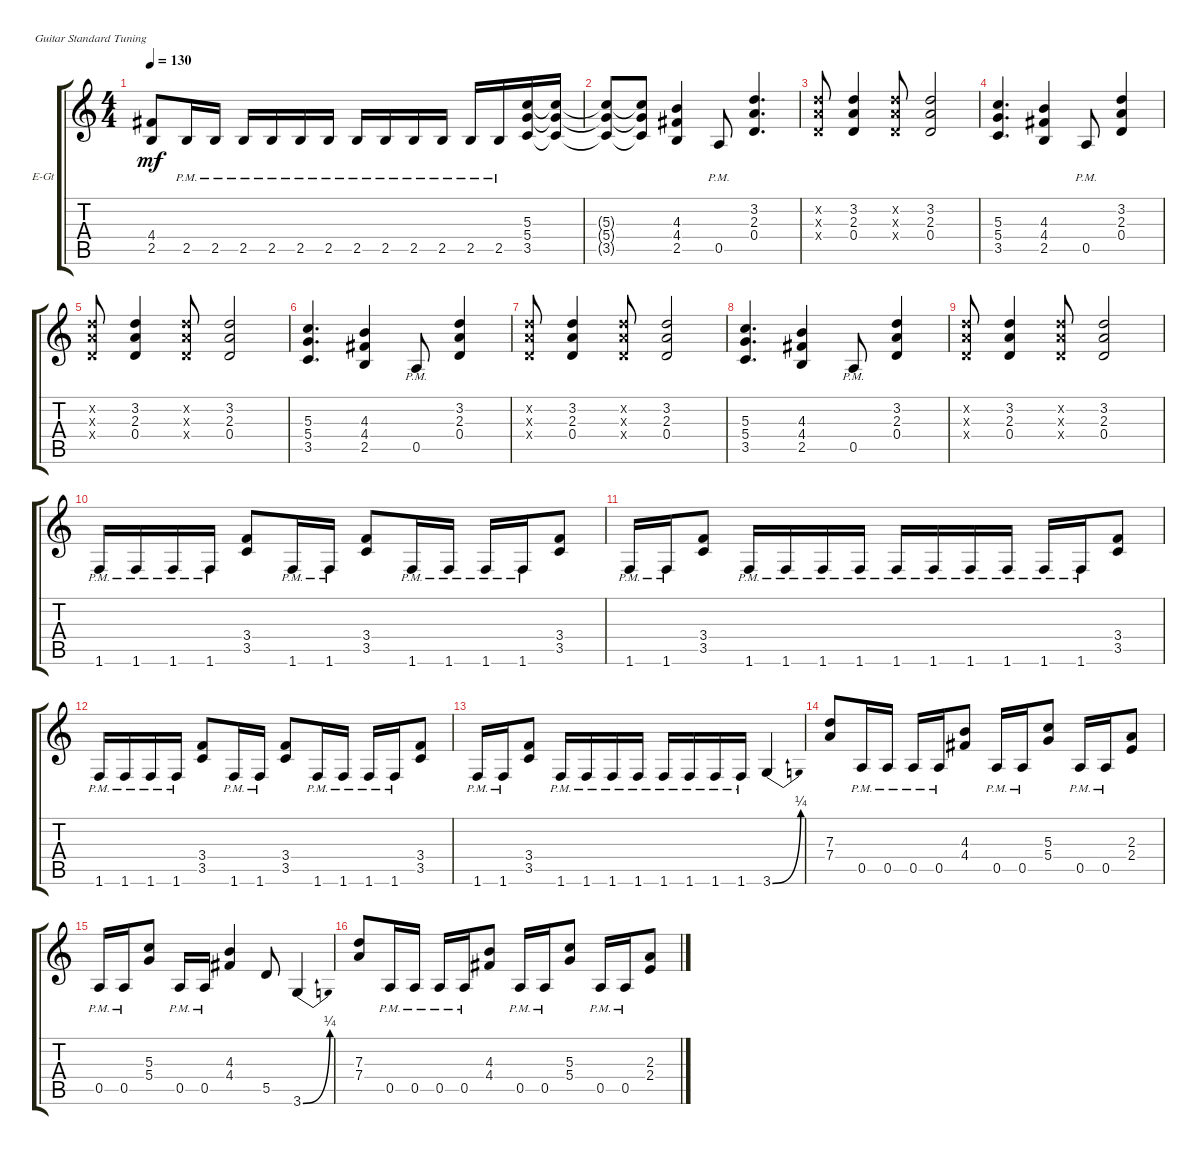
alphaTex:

\defaultSystemsLayout 4
\bracketExtendMode groupsimilarinstruments
\firstSystemTrackNameOrientation horizontal
\otherSystemsTrackNameOrientation horizontal
\track ("Electric Guitar" "E-Gt") {instrument distortionguitar}
\staff {score tabs}
\tuning (E4 B3 G3 D3 A2 E2)
\ts (4 4)
\tempo 130
\clef g2
\ks c
(4.4{t} 2.5{t}).8{dy mf} 2.5{pm}.16 2.5{pm}.16 2.5{pm}.16 2.5{pm}.16 2.5{pm}.16 2.5{pm}.16 2.5{pm}.16 2.5{pm}.16 2.5{pm}.16 2.5{pm}.16 2.5{pm}.16 2.5{pm}.16 (3.5 5.4 5.3).16 (3.5{t} 5.4{t} 5.3{t}).16 |
(3.5{t} 5.4{t} 5.3{t}).8 (3.5{t} 5.4{t} 5.3{t}).8 (2.5 4.4 4.3).4 0.5{pm}.8 (0.4 2.3 3.2).4{d} |
(0.4{x} 2.3{x} 3.2{x}).8 (0.4 2.3 3.2).4 (0.4{x} 2.3{x} 3.2{x}).8 (0.4 2.3 3.2).2 |
(5.4 5.3 3.5).4{d} (2.5 4.4 4.3).4 0.5{pm}.8 (0.4 2.3 3.2).4 |
(0.4{x} 2.3{x} 3.2{x}).8 (0.4 2.3 3.2).4 (0.4{x} 2.3{x} 3.2{x}).8 (0.4 2.3 3.2).2 |
(5.4 5.3 3.5).4{d} (2.5 4.4 4.3).4 0.5{pm}.8 (0.4 2.3 3.2).4 |
(0.4{x} 2.3{x} 3.2{x}).8 (0.4 2.3 3.2).4 (0.4{x} 2.3{x} 3.2{x}).8 (0.4 2.3 3.2).2 |
(5.4 5.3 3.5).4{d} (2.5 4.4 4.3).4 0.5{pm}.8 (0.4 2.3 3.2).4 |
(0.4{x} 2.3{x} 3.2{x}).8 (0.4 2.3 3.2).4 (0.4{x} 2.3{x} 3.2{x}).8 (0.4 2.3 3.2).2 |
1.6{pm}.16 1.6{pm}.16 1.6{pm}.16 1.6{pm}.16 (3.5 3.4).8 1.6{pm}.16 1.6{pm}.16 (3.5 3.4).8 1.6{pm}.16 1.6{pm}.16 1.6{pm}.16 1.6{pm}.16 (3.5 3.4).8 |
1.6{pm}.16 1.6{pm}.16 (3.5 3.4).8 1.6{pm}.16 1.6{pm}.16 1.6{pm}.16 1.6{pm}.16 1.6{pm}.16 1.6{pm}.16 1.6{pm}.16 1.6{pm}.16 1.6{pm}.16 1.6{pm}.16 (3.4 3.5).8 |
1.6{pm}.16 1.6{pm}.16 1.6{pm}.16 1.6{pm}.16 (3.5 3.4).8 1.6{pm}.16 1.6{pm}.16 (3.5 3.4).8 1.6{pm}.16 1.6{pm}.16 1.6{pm}.16 1.6{pm}.16 (3.5 3.4).8 |
1.6{pm}.16 1.6{pm}.16 (3.5 3.4).8 1.6{pm}.16 1.6{pm}.16 1.6{pm}.16 1.6{pm}.16 1.6{pm}.16 1.6{pm}.16 1.6{pm}.16 1.6{pm}.16 3.6{be (bend 0 0 57 1)}.4 |
(7.4 7.3).8 0.5{pm}.16 0.5{pm}.16 0.5{pm}.16 0.5{pm}.16 (4.4 4.3).8 0.5{pm}.16 0.5{pm}.16 (5.4 5.3).8 0.5{pm}.16 0.5{pm}.16 (2.4 2.3).8 |
0.5{pm}.16 0.5{pm}.16 (5.4 5.3).8 0.5{pm}.16 0.5{pm}.16 (4.4 4.3).4 5.5.8 3.6{be (bend 0 0 57 1)}.4 |
(7.4 7.3).8 0.5{pm}.16 0.5{pm}.16 0.5{pm}.16 0.5{pm}.16 (4.4 4.3).8 0.5{pm}.16 0.5{pm}.16 (5.4 5.3).8 0.5{pm}.16 0.5{pm}.16 (2.4 2.3).8
